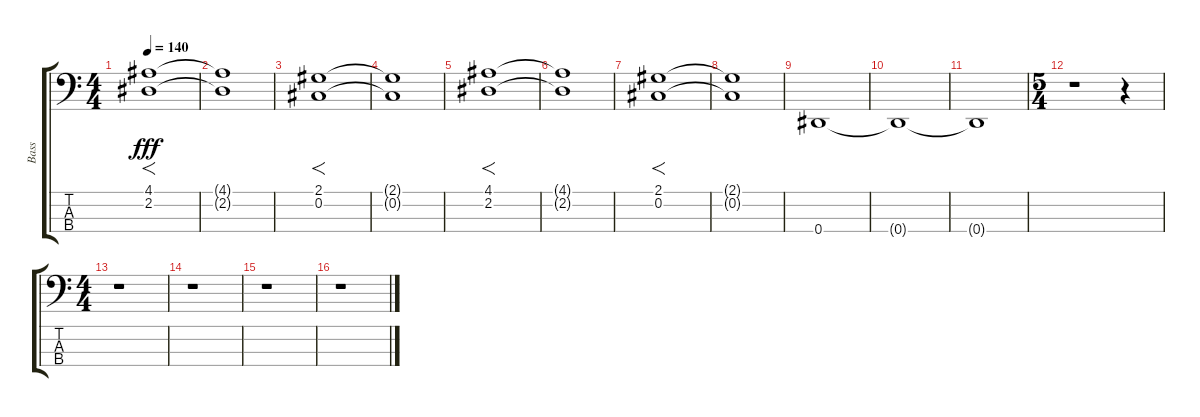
\track ("Bass" "Bass") {instrument electricbasspick}
\staff {score tabs}
\tuning (Gb2 Db2 Ab1 Eb1) {hide}
\ts (4 4)
\tempo 140
\clef f4
\ks c
(4.1 2.2).1{f dy fff} |
(4.1{t} 2.2{t}).1 |
(2.1 0.2).1{f} |
(2.1{t} 0.2{t}).1 |
(4.1 2.2).1{f} |
(4.1{t} 2.2{t}).1 |
(2.1 0.2).1{f} |
(2.1{t} 0.2{t}).1 |
0.4.1 |
0.4{t}.1 |
0.4{t}.1 |
\ts (5 4)
r.1 r.4 |
\ts (4 4)
r.1 |
r.1 |
r.1 |
r.1
